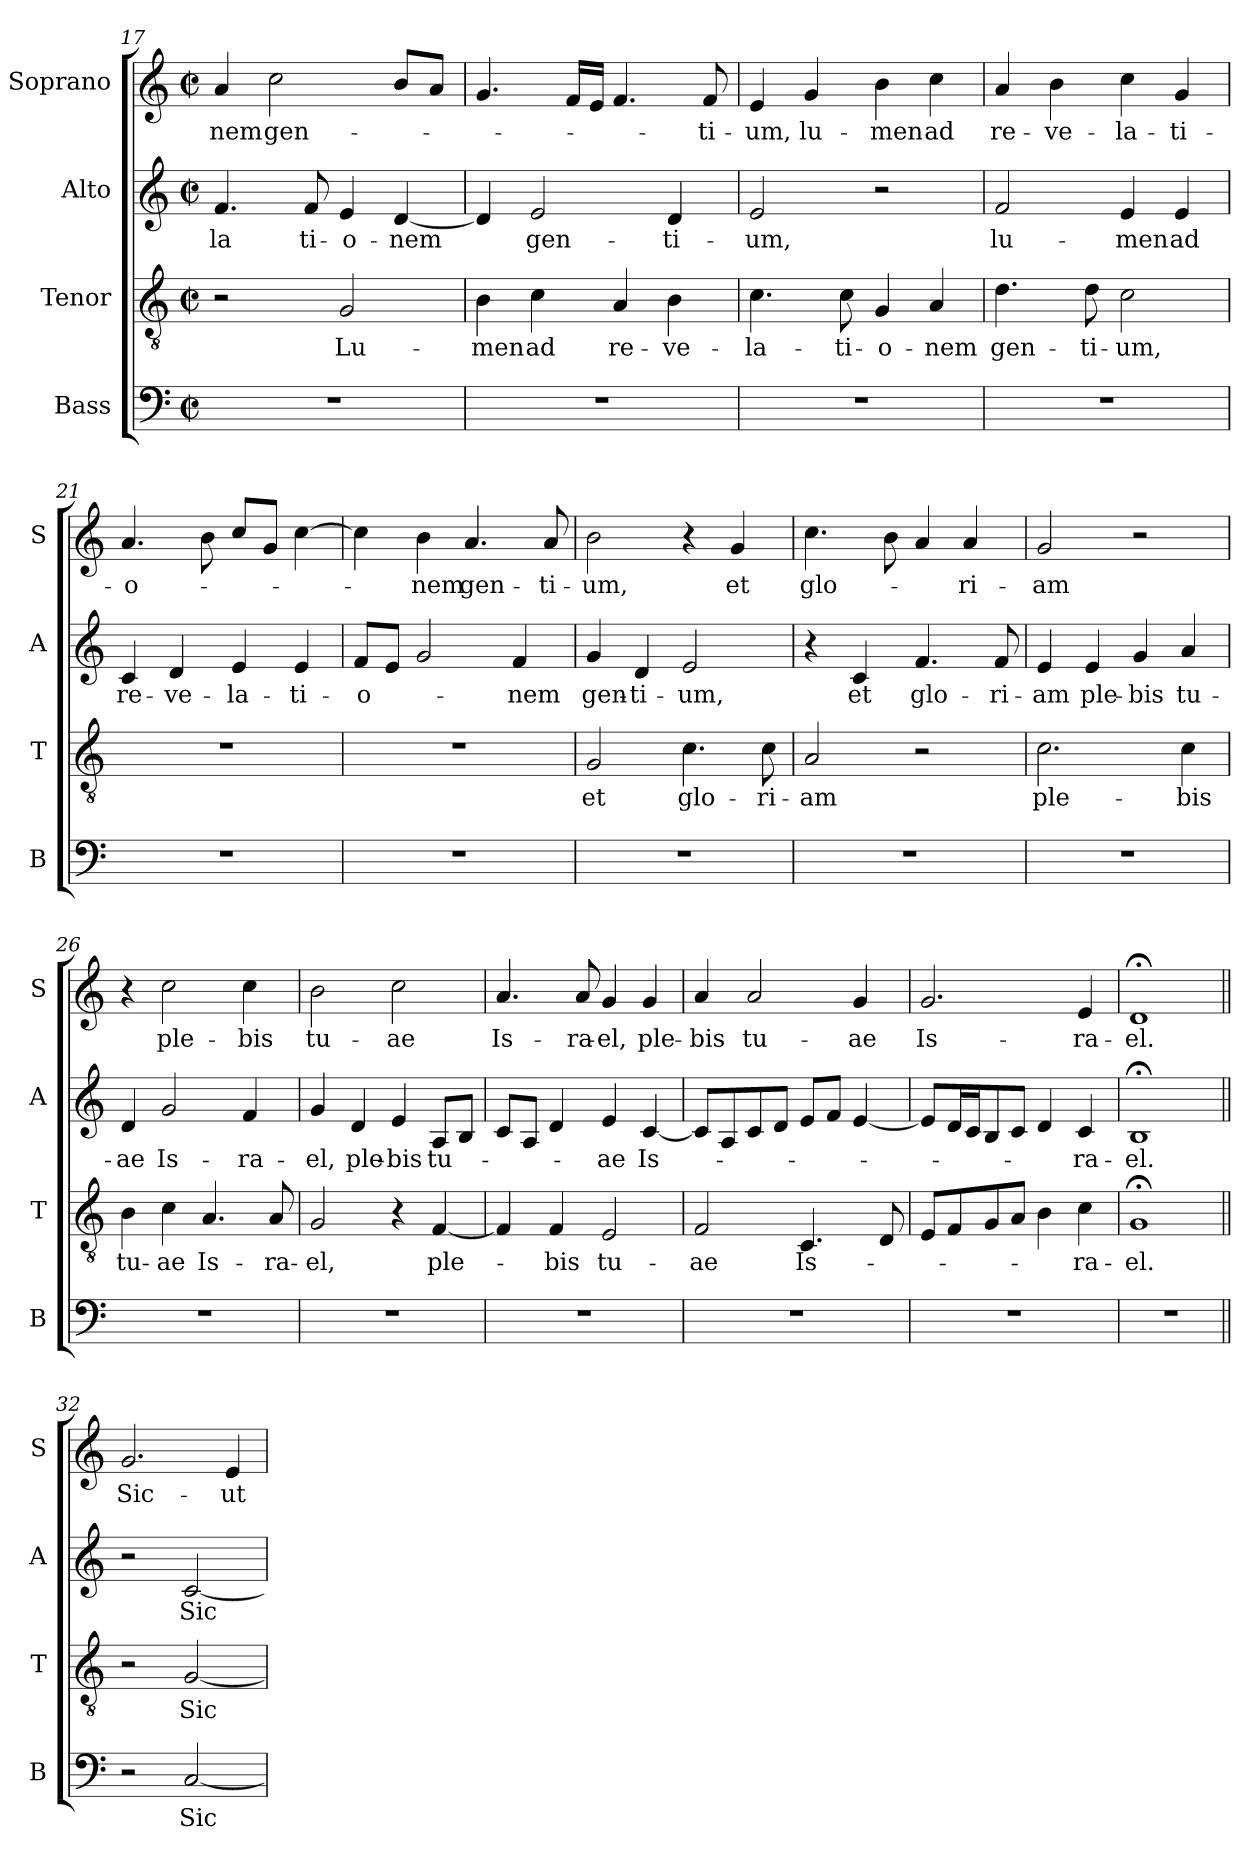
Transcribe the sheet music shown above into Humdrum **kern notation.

**kern	**text	**kern	**text	**kern	**text	**kern	**text
*part4	*part4	*part3	*part3	*part2	*part2	*part1	*part1
*staff4	*staff4	*staff3	*staff3	*staff2	*staff2	*staff1	*staff1
*I"Bass	*	*I"Tenor	*	*I"Alto	*	*I"Soprano	*
*I'B	*	*I'T	*	*I'A	*	*I'S	*
*clefF4	*	*clefGv2	*	*clefG2	*	*clefG2	*
*k[]	*	*k[]	*	*k[]	*	*k[]	*
*C:	*	*C:	*	*C:	*	*C:	*
*M2/2	*	*M2/2	*	*M2/2	*	*M2/2	*
*met(c|)	*	*met(c|)	*	*met(c|)	*	*met(c|)	*
=17	=17	=17	=17	=17	=17	=17	=17
!	!	!	!	!	!LO:LY:b	!	!LO:LY:b
1r	.	2r	.	4.f/	-la	4a/	-nem
!	!	!	!	!	!	!	!LO:LY:b
.	.	.	.	.	.	2cc\	gen-
!	!	!	!	!	!LO:LY:b	!	!
.	.	.	.	8f/	ti-	.	.
!	!	!	!LO:LY:b	!	!LO:LY:b	!	!
.	.	2G/	Lu-	4e/	-o-	.	.
!	!	!	!	!	!LO:LY:b	!	!
.	.	.	.	[4d/	-nem	8b/L	.
.	.	.	.	.	.	8a/J	.
!!LO:PB:g=z
=18	=18	=18	=18	=18	=18	=18	=18
!	!	!	!LO:LY:b	!	!	!	!
1r	.	4B\	-men	4d/]	.	4.g/	.
!	!	!	!LO:LY:b	!	!LO:LY:b	!	!
.	.	4c\	ad	2e/	gen-	.	.
.	.	.	.	.	.	16f/LL	.
.	.	.	.	.	.	16e/JJ	.
!	!	!	!LO:LY:b	!	!	!	!
.	.	4A/	re-	.	.	4.f/	.
!	!	!	!LO:LY:b	!	!LO:LY:b	!	!
.	.	4B\	-ve-	4d/	-ti-	.	.
!	!	!	!	!	!	!	!LO:LY:b
.	.	.	.	.	.	8f/	-ti-
=19	=19	=19	=19	=19	=19	=19	=19
!	!	!	!LO:LY:b	!	!LO:LY:b	!	!LO:LY:b
1r	.	4.c\	-la-	2e/	-um,	4e/	-um,
!	!	!	!	!	!	!	!LO:LY:b
.	.	.	.	.	.	4g/	lu-
!	!	!	!LO:LY:b	!	!	!	!
.	.	8c\	-ti-	.	.	.	.
!	!	!	!LO:LY:b	!	!	!	!LO:LY:b
.	.	4G/	-o-	2r	.	4b\	-men
!	!	!	!LO:LY:b	!	!	!	!LO:LY:b
.	.	4A/	-nem	.	.	4cc\	ad
=20	=20	=20	=20	=20	=20	=20	=20
!	!	!	!LO:LY:b	!	!LO:LY:b	!	!LO:LY:b
1r	.	4.d\	gen-	2f/	lu-	4a/	re-
!	!	!	!	!	!	!	!LO:LY:b
.	.	.	.	.	.	4b\	-ve-
!	!	!	!LO:LY:b	!	!	!	!
.	.	8d\	-ti-	.	.	.	.
!	!	!	!LO:LY:b	!	!LO:LY:b	!	!LO:LY:b
.	.	2c\	-um,	4e/	-men	4cc\	-la-
!	!	!	!	!	!LO:LY:b	!	!LO:LY:b
.	.	.	.	4e/	ad	4g/	-ti-
=21	=21	=21	=21	=21	=21	=21	=21
!	!	!	!	!	!LO:LY:b	!	!LO:LY:b
1r	.	1r	.	4c/	re-	4.a/	-o-
!	!	!	!	!	!LO:LY:b	!	!
.	.	.	.	4d/	-ve-	.	.
.	.	.	.	.	.	8b\	.
!	!	!	!	!	!LO:LY:b	!	!
.	.	.	.	4e/	-la-	8cc/L	.
.	.	.	.	.	.	8g/J	.
!	!	!	!	!	!LO:LY:b	!	!
.	.	.	.	4e/	-ti-	[4cc\	.
=22	=22	=22	=22	=22	=22	=22	=22
!	!	!	!	!	!LO:LY:b	!	!
1r	.	1r	.	8f/L	-o-	4cc\]	.
.	.	.	.	8e/J	.	.	.
!	!	!	!	!	!	!	!LO:LY:b
.	.	.	.	2g/	.	4b\	-nem
!	!	!	!	!	!	!	!LO:LY:b
.	.	.	.	.	.	4.a/	gen-
!	!	!	!	!	!LO:LY:b	!	!
.	.	.	.	4f/	-nem	.	.
!	!	!	!	!	!	!	!LO:LY:b
.	.	.	.	.	.	8a/	-ti-
=23	=23	=23	=23	=23	=23	=23	=23
!	!	!	!LO:LY:b	!	!LO:LY:b	!	!LO:LY:b
1r	.	2G/	et	4g/	gen-	2b\	-um,
!	!	!	!	!	!LO:LY:b	!	!
.	.	.	.	4d/	-ti-	.	.
!	!	!	!LO:LY:b	!	!LO:LY:b	!	!
.	.	4.c\	glo-	2e/	-um,	4r	.
!	!	!	!	!	!	!	!LO:LY:b
.	.	.	.	.	.	4g/	et
!	!	!	!LO:LY:b	!	!	!	!
.	.	8c\	-ri-	.	.	.	.
!!LO:LB:g=z
=24	=24	=24	=24	=24	=24	=24	=24
!	!	!	!LO:LY:b	!	!	!	!LO:LY:b
1r	.	2A/	-am	4r	.	4.cc\	glo-
!	!	!	!	!	!LO:LY:b	!	!
.	.	.	.	4c/	et	.	.
.	.	.	.	.	.	8b\	.
!	!	!	!	!	!LO:LY:b	!	!
.	.	2r	.	4.f/	glo-	4a/	.
!	!	!	!	!	!	!	!LO:LY:b
.	.	.	.	.	.	4a/	-ri-
!	!	!	!	!	!LO:LY:b	!	!
.	.	.	.	8f/	-ri-	.	.
=25	=25	=25	=25	=25	=25	=25	=25
!	!	!	!LO:LY:b	!	!LO:LY:b	!	!LO:LY:b
1r	.	2.c\	ple-	4e/	-am	2g/	-am
!	!	!	!	!	!LO:LY:b	!	!
.	.	.	.	4e/	ple-	.	.
!	!	!	!	!	!LO:LY:b	!	!
.	.	.	.	4g/	-bis	2r	.
!	!	!	!LO:LY:b	!	!LO:LY:b	!	!
.	.	4c\	-bis	4a/	tu-	.	.
=26	=26	=26	=26	=26	=26	=26	=26
!	!	!	!LO:LY:b	!	!LO:LY:b	!	!
1r	.	4B\	tu-	4d/	-ae	4r	.
!	!	!	!LO:LY:b	!	!LO:LY:b	!	!LO:LY:b
.	.	4c\	-ae	2g/	Is-	2cc\	ple-
!	!	!	!LO:LY:b	!	!	!	!
.	.	4.A/	Is-	.	.	.	.
!	!	!	!	!	!LO:LY:b	!	!LO:LY:b
.	.	.	.	4f/	-ra-	4cc\	-bis
!	!	!	!LO:LY:b	!	!	!	!
.	.	8A/	-ra-	.	.	.	.
=27	=27	=27	=27	=27	=27	=27	=27
!	!	!	!LO:LY:b	!	!LO:LY:b	!	!LO:LY:b
1r	.	2G/	-el,	4g/	-el,	2b\	tu-
!	!	!	!	!	!LO:LY:b	!	!
.	.	.	.	4d/	ple-	.	.
!	!	!	!	!	!LO:LY:b	!	!LO:LY:b
.	.	4r	.	4e/	-bis	2cc\	-ae
!	!	!	!LO:LY:b	!	!LO:LY:b	!	!
.	.	[4F/	ple-	8A/L	tu-	.	.
.	.	.	.	8B/J	.	.	.
=28	=28	=28	=28	=28	=28	=28	=28
!	!	!	!	!	!	!	!LO:LY:b
1r	.	4F/]	.	8c/L	.	4.a/	Is-
.	.	.	.	8A/J	.	.	.
!	!	!	!LO:LY:b	!	!	!	!
.	.	4F/	-bis	4d/	.	.	.
!	!	!	!	!	!	!	!LO:LY:b
.	.	.	.	.	.	8a/	-ra-
!	!	!	!LO:LY:b	!	!LO:LY:b	!	!LO:LY:b
.	.	2E/	tu-	4e/	-ae	4g/	-el,
!	!	!	!	!	!LO:LY:b	!	!LO:LY:b
.	.	.	.	[4c/	Is-	4g/	ple-
=29	=29	=29	=29	=29	=29	=29	=29
!	!	!	!LO:LY:b	!	!	!	!LO:LY:b
1r	.	2F/	-ae	8c/L]	.	4a/	-bis
.	.	.	.	8A/	.	.	.
!	!	!	!	!	!	!	!LO:LY:b
.	.	.	.	8c/	.	2a/	tu-
.	.	.	.	8d/J	.	.	.
!	!	!	!LO:LY:b	!	!	!	!
.	.	4.C/	Is-	8e/L	.	.	.
.	.	.	.	8f/J	.	.	.
!	!	!	!	!	!	!	!LO:LY:b
.	.	.	.	[4e/	.	4g/	-ae
.	.	8D/	.	.	.	.	.
!!LO:LB:g=z
=30	=30	=30	=30	=30	=30	=30	=30
!	!	!	!	!	!	!	!LO:LY:b
1r	.	8E/L	.	8e/L]	.	2.g/	Is-
.	.	8F/	.	16d/L	.	.	.
.	.	.	.	16c/J	.	.	.
.	.	8G/	.	8B/	.	.	.
.	.	8A/J	.	8c/J	.	.	.
.	.	4B\	.	4d/	.	.	.
!	!	!	!LO:LY:b	!	!LO:LY:b	!	!LO:LY:b
.	.	4c\	-ra-	4c/	-ra-	4e/	-ra-
=31	=31	=31	=31	=31	=31	=31	=31
!	!	!	!LO:LY:b	!	!LO:LY:b	!	!LO:LY:b
1r	.	1G;<	-el.	1B;<	-el.	1d;<	-el.
=32||	=32||	=32||	=32||	=32||	=32||	=32||	=32||
!	!	!	!	!	!	!	!LO:LY:b
2r	.	2r	.	2r	.	2.g/	Sic-
!	!LO:LY:b	!	!LO:LY:b	!	!LO:LY:b	!	!
[2C/	Sic-	[2G/	Sic-	[2c/	Sic-	.	.
!	!	!	!	!	!	!	!LO:LY:b
.	.	.	.	.	.	4e/	-ut
=	=	=	=	=	=	=	=
*-	*-	*-	*-	*-	*-	*-	*-
